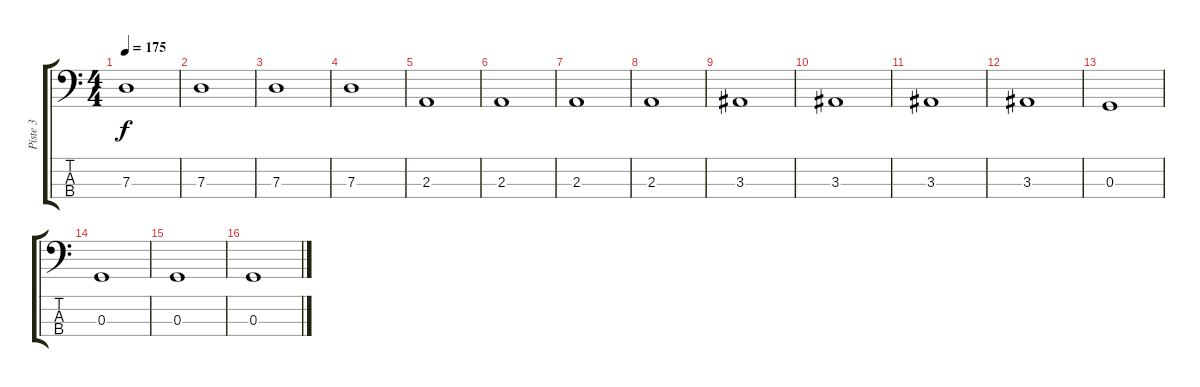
\track ("Piste 3" "Piste 3") {instrument electricbassfinger}
\staff {score tabs}
\tuning (F2 C2 G1 C1) {hide}
\ts (4 4)
\tempo 175
\clef f4
\ks c
7.3.1{dy f instrument electricbassfinger} |
7.3.1 |
7.3.1 |
7.3.1 |
2.3.1 |
2.3.1 |
2.3.1 |
2.3.1 |
3.3.1 |
3.3.1 |
3.3.1 |
3.3.1 |
0.3.1 |
0.3.1 |
0.3.1 |
0.3.1
